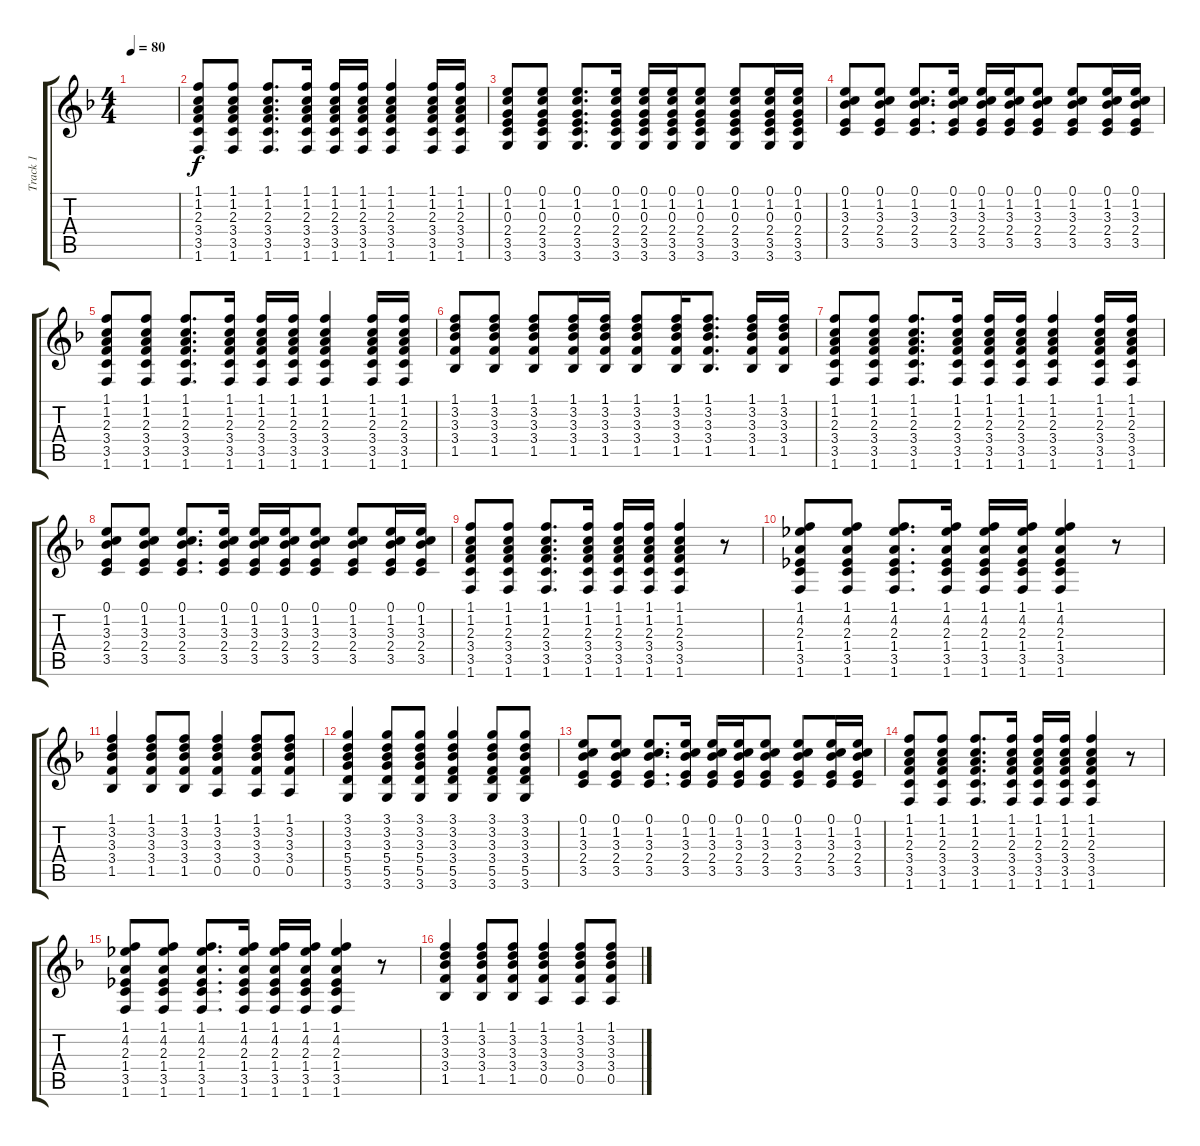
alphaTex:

\track ("Track 1" "Track 1") {instrument acousticguitarsteel}
\staff {score tabs}
\tuning (E4 B3 G3 D3 A2 E2) {hide}
\ts (4 4)
\tempo 80
\clef g2
\ks f
|
(1.1 1.2 2.3 3.4 3.5 1.6).8 (1.1 1.2 2.3 3.4 3.5 1.6).8 (1.1 1.2 2.3 3.4 3.5 1.6).8{d} (1.1 1.2 2.3 3.4 3.5 1.6).16 (1.1 1.2 2.3 3.4 3.5 1.6).16 (1.1 1.2 2.3 3.4 3.5 1.6).16 (1.1 1.2 2.3 3.4 3.5 1.6).4 (1.1 1.2 2.3 3.4 3.5 1.6).16 (1.1 1.2 2.3 3.4 3.5 1.6).16 |
(0.1 1.2 0.3 2.4 3.5 3.6).8 (0.1 1.2 0.3 2.4 3.5 3.6).8 (0.1 1.2 0.3 2.4 3.5 3.6).8{d} (0.1 1.2 0.3 2.4 3.5 3.6).16 (0.1 1.2 0.3 2.4 3.5 3.6).16 (0.1 1.2 0.3 2.4 3.5 3.6).16 (0.1 1.2 0.3 2.4 3.5 3.6).8 (0.1 1.2 0.3 2.4 3.5 3.6).8 (0.1 1.2 0.3 2.4 3.5 3.6).16 (0.1 1.2 0.3 2.4 3.5 3.6).16 |
(0.1 1.2 3.3 2.4 3.5).8 (0.1 1.2 3.3 2.4 3.5).8 (0.1 1.2 3.3 2.4 3.5).8{d} (0.1 1.2 3.3 2.4 3.5).16 (0.1 1.2 3.3 2.4 3.5).16 (0.1 1.2 3.3 2.4 3.5).16 (0.1 1.2 3.3 2.4 3.5).8 (0.1 1.2 3.3 2.4 3.5).8 (0.1 1.2 3.3 2.4 3.5).16 (0.1 1.2 3.3 2.4 3.5).16 |
(1.1 1.2 2.3 3.4 3.5 1.6).8 (1.1 1.2 2.3 3.4 3.5 1.6).8 (1.1 1.2 2.3 3.4 3.5 1.6).8{d} (1.1 1.2 2.3 3.4 3.5 1.6).16 (1.1 1.2 2.3 3.4 3.5 1.6).16 (1.1 1.2 2.3 3.4 3.5 1.6).16 (1.1 1.2 2.3 3.4 3.5 1.6).4 (1.1 1.2 2.3 3.4 3.5 1.6).16 (1.1 1.2 2.3 3.4 3.5 1.6).16 |
(1.1 3.2 3.3 3.4 1.5).8 (1.1 3.2 3.3 3.4 1.5).8 (1.1 3.2 3.3 3.4 1.5).8 (1.1 3.2 3.3 3.4 1.5).16 (1.1 3.2 3.3 3.4 1.5).16 (1.1 3.2 3.3 3.4 1.5).8 (1.1 3.2 3.3 3.4 1.5).16 (1.1 3.2 3.3 3.4 1.5).8{d} (1.1 3.2 3.3 3.4 1.5).16 (1.1 3.2 3.3 3.4 1.5).16 |
(1.1 1.2 2.3 3.4 3.5 1.6).8 (1.1 1.2 2.3 3.4 3.5 1.6).8 (1.1 1.2 2.3 3.4 3.5 1.6).8{d} (1.1 1.2 2.3 3.4 3.5 1.6).16 (1.1 1.2 2.3 3.4 3.5 1.6).16 (1.1 1.2 2.3 3.4 3.5 1.6).16 (1.1 1.2 2.3 3.4 3.5 1.6).4 (1.1 1.2 2.3 3.4 3.5 1.6).16 (1.1 1.2 2.3 3.4 3.5 1.6).16 |
(0.1 1.2 3.3 2.4 3.5).8 (0.1 1.2 3.3 2.4 3.5).8 (0.1 1.2 3.3 2.4 3.5).8{d} (0.1 1.2 3.3 2.4 3.5).16 (0.1 1.2 3.3 2.4 3.5).16 (0.1 1.2 3.3 2.4 3.5).16 (0.1 1.2 3.3 2.4 3.5).8 (0.1 1.2 3.3 2.4 3.5).8 (0.1 1.2 3.3 2.4 3.5).16 (0.1 1.2 3.3 2.4 3.5).16 |
(1.1 1.2 2.3 3.4 3.5 1.6).8 (1.1 1.2 2.3 3.4 3.5 1.6).8 (1.1 1.2 2.3 3.4 3.5 1.6).8{d} (1.1 1.2 2.3 3.4 3.5 1.6).16 (1.1 1.2 2.3 3.4 3.5 1.6).16 (1.1 1.2 2.3 3.4 3.5 1.6).16 (1.1 1.2 2.3 3.4 3.5 1.6).4 r.8 |
(1.1 4.2 2.3 1.4 3.5 1.6).8 (1.1 4.2 2.3 1.4 3.5 1.6).8 (1.1 4.2 2.3 1.4 3.5 1.6).8{d} (1.1 4.2 2.3 1.4 3.5 1.6).16 (1.1 4.2 2.3 1.4 3.5 1.6).16 (1.1 4.2 2.3 1.4 3.5 1.6).16 (1.1 4.2 2.3 1.4 3.5 1.6).4 r.8 |
(1.1 3.2 3.3 3.4 1.5).4 (1.1 3.2 3.3 3.4 1.5).8 (1.1 3.2 3.3 3.4 1.5).8 (1.1 3.2 3.3 3.4 0.5).4 (1.1 3.2 3.3 3.4 0.5).8 (1.1 3.2 3.3 3.4 0.5).8 |
(3.1 3.2 3.3 5.4 5.5 3.6).4 (3.1 3.2 3.3 5.4 5.5 3.6).8 (3.1 3.2 3.3 5.4 5.5 3.6).8 (3.1 3.2 3.3 3.4 5.5 3.6).4 (3.1 3.2 3.3 3.4 5.5 3.6).8 (3.1 3.2 3.3 3.4 5.5 3.6).8 |
(0.1 1.2 3.3 2.4 3.5).8 (0.1 1.2 3.3 2.4 3.5).8 (0.1 1.2 3.3 2.4 3.5).8{d} (0.1 1.2 3.3 2.4 3.5).16 (0.1 1.2 3.3 2.4 3.5).16 (0.1 1.2 3.3 2.4 3.5).16 (0.1 1.2 3.3 2.4 3.5).8 (0.1 1.2 3.3 2.4 3.5).8 (0.1 1.2 3.3 2.4 3.5).16 (0.1 1.2 3.3 2.4 3.5).16 |
(1.1 1.2 2.3 3.4 3.5 1.6).8 (1.1 1.2 2.3 3.4 3.5 1.6).8 (1.1 1.2 2.3 3.4 3.5 1.6).8{d} (1.1 1.2 2.3 3.4 3.5 1.6).16 (1.1 1.2 2.3 3.4 3.5 1.6).16 (1.1 1.2 2.3 3.4 3.5 1.6).16 (1.1 1.2 2.3 3.4 3.5 1.6).4 r.8 |
(1.1 4.2 2.3 1.4 3.5 1.6).8 (1.1 4.2 2.3 1.4 3.5 1.6).8 (1.1 4.2 2.3 1.4 3.5 1.6).8{d} (1.1 4.2 2.3 1.4 3.5 1.6).16 (1.1 4.2 2.3 1.4 3.5 1.6).16 (1.1 4.2 2.3 1.4 3.5 1.6).16 (1.1 4.2 2.3 1.4 3.5 1.6).4 r.8 |
(1.1 3.2 3.3 3.4 1.5).4 (1.1 3.2 3.3 3.4 1.5).8 (1.1 3.2 3.3 3.4 1.5).8 (1.1 3.2 3.3 3.4 0.5).4 (1.1 3.2 3.3 3.4 0.5).8 (1.1 3.2 3.3 3.4 0.5).8
